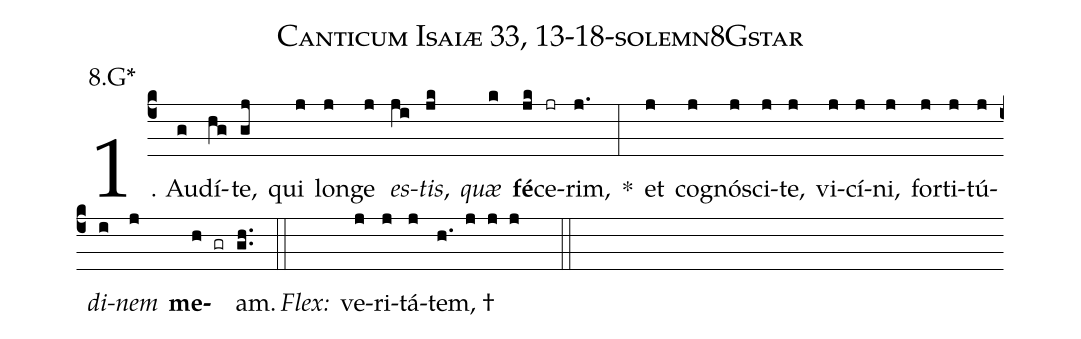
name: Canticum Isaiæ 33, 13-18-solemn8Gstar;
annotation: 8.G*;
%%
(c4)1. Au(g)dí(hg)te,(gj) qui(j) lon(j)ge(j) <i>es</i>(ji)<i>tis</i>,(jk) <i>quæ</i>(k) <b>fé</b>(jk)ce(jr)rim,(j.) *(:) et(j) co(j)gnó(j)sci(j)te,(j) vi(j)cí(j)ni,(j) for(j)ti(j)tú(j)<i>di</i>(i)<i>nem</i>(j) <b>me</b>(h gr)am.(gh..) (::)
<i>Flex:</i>()  ve(j)ri(j)tá(j)tem, †(h. j j j  ::)
